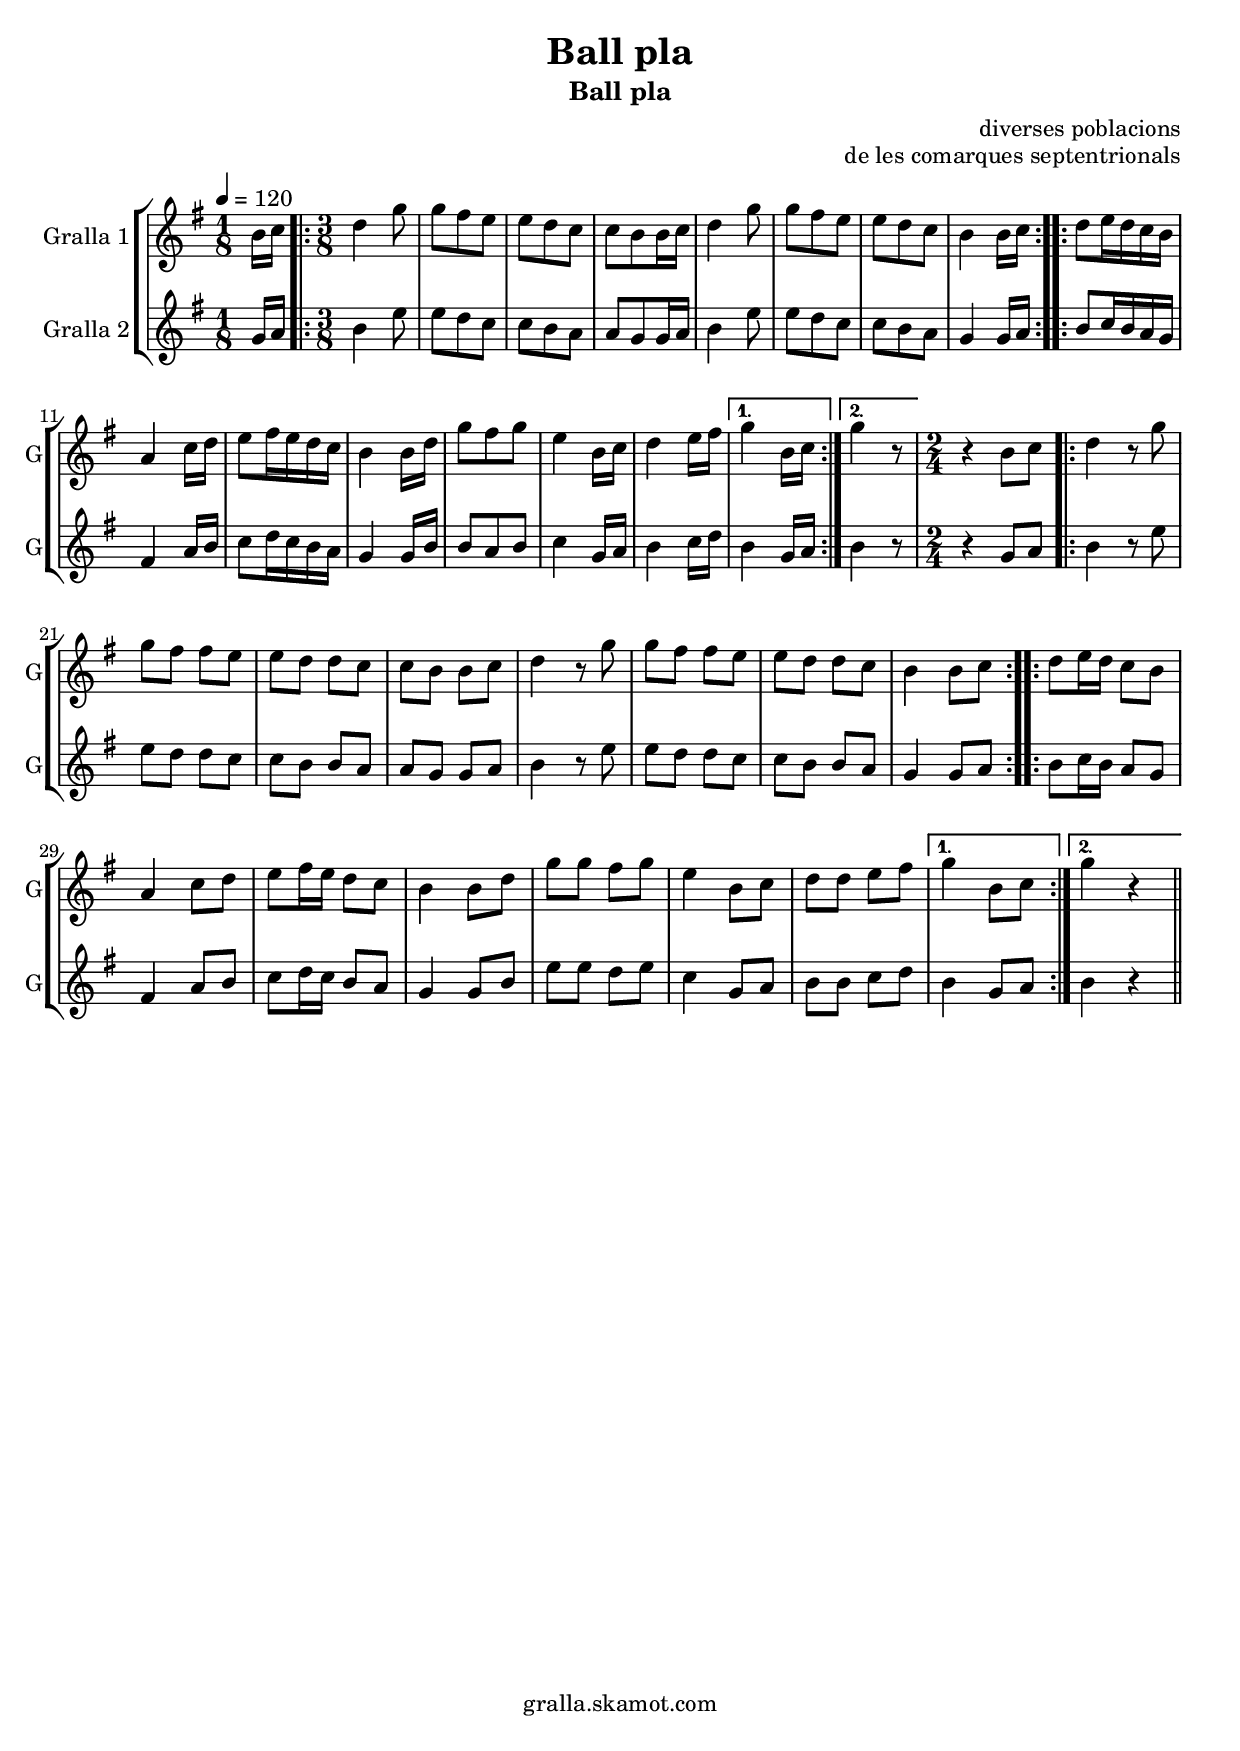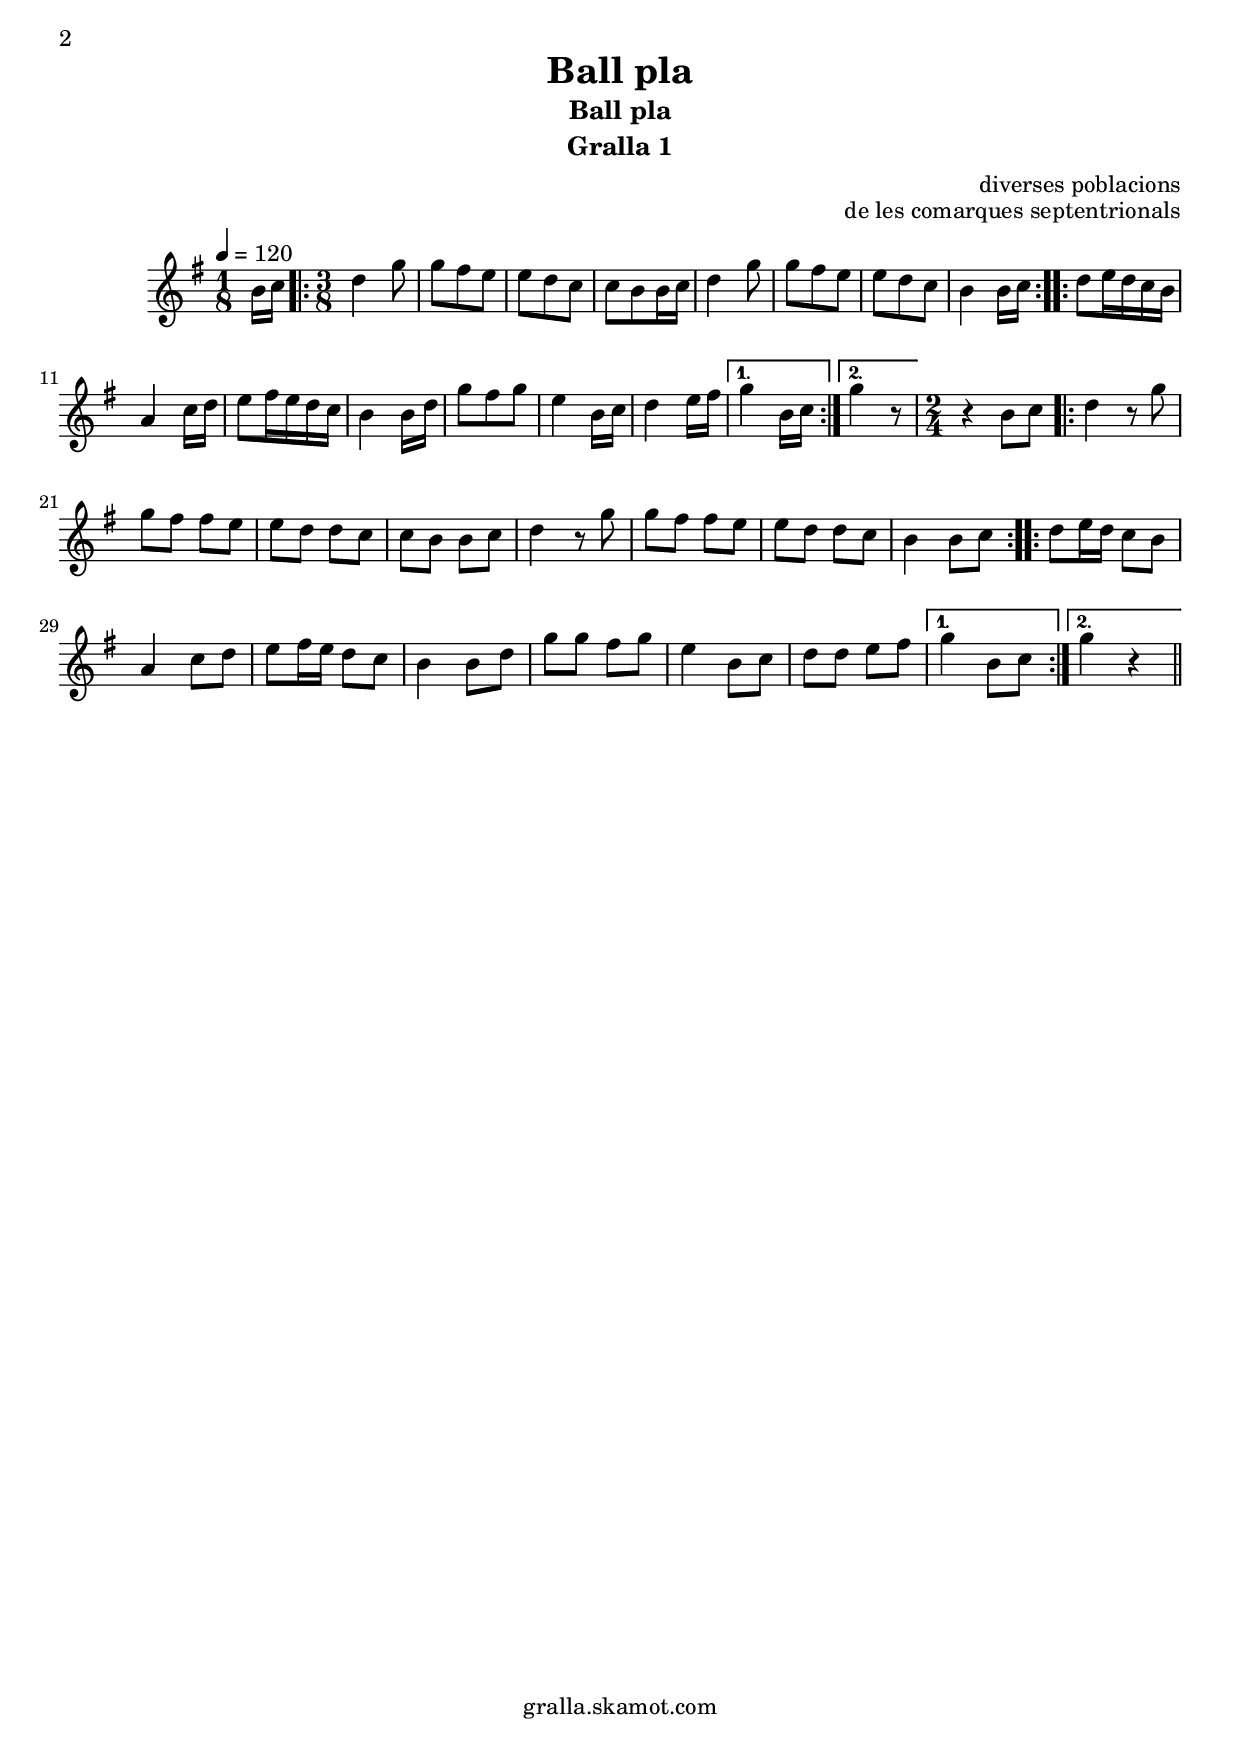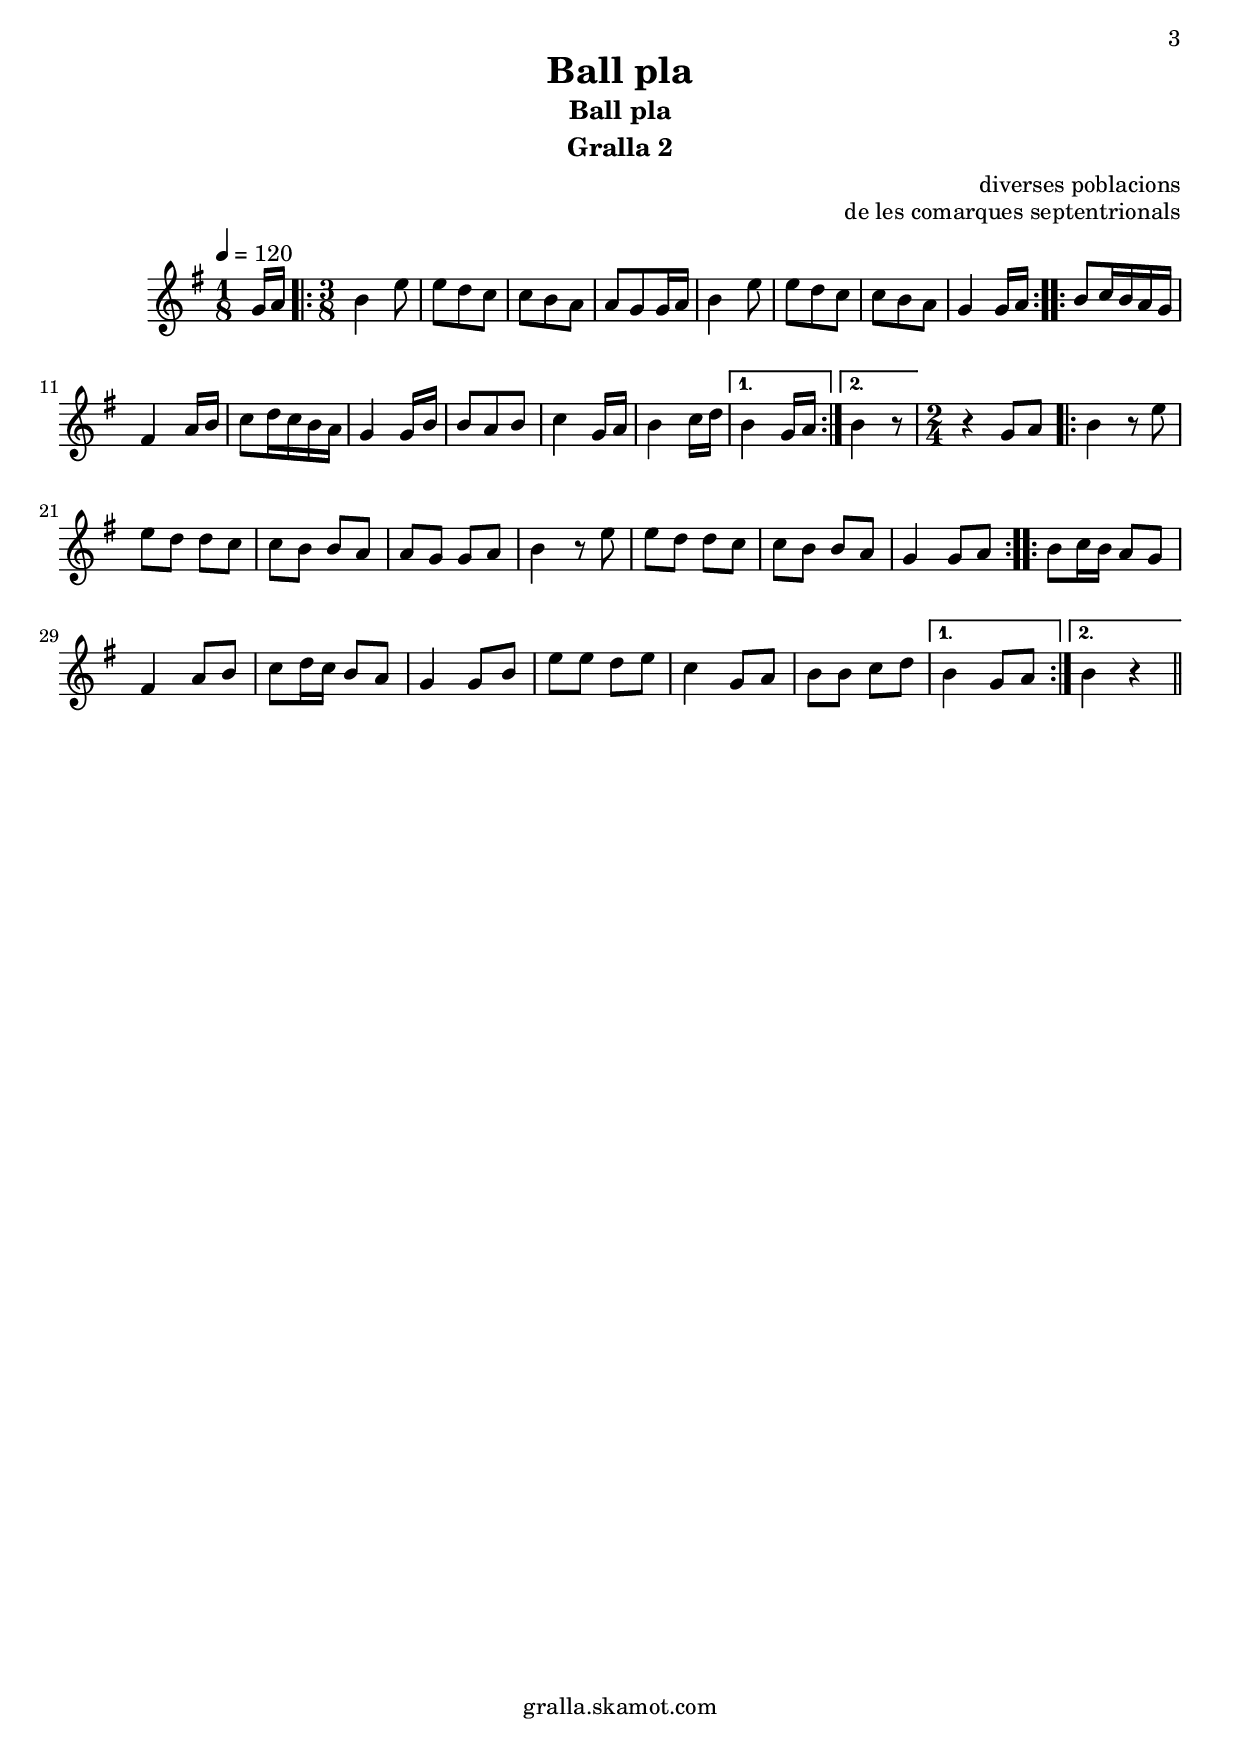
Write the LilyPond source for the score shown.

\version "2.16.2"

\header {
  dedication=""
  title="Ball pla"
  subtitle="Ball pla"
  subsubtitle=""
  poet=""
  meter=""
  piece=""
  composer=""
  arranger="diverses poblacions"
  opus="de les comarques septentrionals"
  instrument=""
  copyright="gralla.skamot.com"
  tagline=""
}

liniaroAa =
\relative b'
{
  \tempo 4=120
  \clef treble
  \key g \major
  \time 1/8
  b16 c  |
  \time 3/8   \repeat volta 2 { d4 g8  |
  g8 fis e  |
  e8 d c  |
  %05
  c8 b b16 c  |
  d4 g8  |
  g8 fis e  |
  e8 d c  |
  b4 b16 c  | }
  %10
  \repeat volta 2 { d8 e16 d c b  |
  a4 c16 d  |
  e8 fis16 e d c  |
  b4 b16 d  |
  g8 fis g  |
  %15
  e4 b16 c  |
  d4 e16 fis }
  \alternative { { g4 b,16 c }
  { g'4 r8 } }
  \time 2/4   r4 b,8 c  |
  %20
  \repeat volta 2 { d4 r8 g  |
  g8 fis fis e  |
  e8 d d c  |
  c8 b b c  |
  d4 r8 g  |
  %25
  g8 fis fis e  |
  e8 d d c  |
  b4 b8 c  | }
  \repeat volta 2 { d8 e16 d c8 b  |
  a4 c8 d  |
  %30
  e8 fis16 e d8 c  |
  b4 b8 d  |
  g8 g fis g  |
  e4 b8 c  |
  d8 d e fis }
  %35
  \alternative { { g4 b,8 c }
  { g'4 r } } \bar "||"
}

liniaroAb =
\relative g'
{
  \tempo 4=120
  \clef treble
  \key g \major
  \time 1/8
  g16 a  |
  \time 3/8   \repeat volta 2 { b4 e8  |
  e8 d c  |
  c8 b a  |
  %05
  a8 g g16 a  |
  b4 e8  |
  e8 d c  |
  c8 b a  |
  g4 g16 a  | }
  %10
  \repeat volta 2 { b8 c16 b a g  |
  fis4 a16 b  |
  c8 d16 c b a  |
  g4 g16 b  |
  b8 a b  |
  %15
  c4 g16 a  |
  b4 c16 d }
  \alternative { { b4 g16 a }
  { b4 r8 } }
  \time 2/4   r4 g8 a  |
  %20
  \repeat volta 2 { b4 r8 e  |
  e8 d d c  |
  c8 b b a  |
  a8 g g a  |
  b4 r8 e  |
  %25
  e8 d d c  |
  c8 b b a  |
  g4 g8 a  | }
  \repeat volta 2 { b8 c16 b a8 g  |
  fis4 a8 b  |
  %30
  c8 d16 c b8 a  |
  g4 g8 b  |
  e8 e d e  |
  c4 g8 a  |
  b8 b c d }
  %35
  \alternative { { b4 g8 a }
  { b4 r } } \bar "||"
}

\bookpart {
  \score {
    \new StaffGroup {
      \override Score.RehearsalMark #'self-alignment-X = #LEFT
      <<
        \new Staff \with {instrumentName = #"Gralla 1" shortInstrumentName = #"G"} \liniaroAa
        \new Staff \with {instrumentName = #"Gralla 2" shortInstrumentName = #"G"} \liniaroAb
      >>
    }
    \layout {}
  }
  \score { \unfoldRepeats
    \new StaffGroup {
      \override Score.RehearsalMark #'self-alignment-X = #LEFT
      <<
        \new Staff \with {instrumentName = #"Gralla 1" shortInstrumentName = #"G"} \liniaroAa
        \new Staff \with {instrumentName = #"Gralla 2" shortInstrumentName = #"G"} \liniaroAb
      >>
    }
    \midi {
      \set Staff.midiInstrument = "oboe"
      \set DrumStaff.midiInstrument = "drums"
    }
  }
}

\bookpart {
  \header {instrument="Gralla 1"}
  \score {
    \new StaffGroup {
      \override Score.RehearsalMark #'self-alignment-X = #LEFT
      <<
        \new Staff \liniaroAa
      >>
    }
    \layout {}
  }
  \score { \unfoldRepeats
    \new StaffGroup {
      \override Score.RehearsalMark #'self-alignment-X = #LEFT
      <<
        \new Staff \liniaroAa
      >>
    }
    \midi {
      \set Staff.midiInstrument = "oboe"
      \set DrumStaff.midiInstrument = "drums"
    }
  }
}

\bookpart {
  \header {instrument="Gralla 2"}
  \score {
    \new StaffGroup {
      \override Score.RehearsalMark #'self-alignment-X = #LEFT
      <<
        \new Staff \liniaroAb
      >>
    }
    \layout {}
  }
  \score { \unfoldRepeats
    \new StaffGroup {
      \override Score.RehearsalMark #'self-alignment-X = #LEFT
      <<
        \new Staff \liniaroAb
      >>
    }
    \midi {
      \set Staff.midiInstrument = "oboe"
      \set DrumStaff.midiInstrument = "drums"
    }
  }
}

